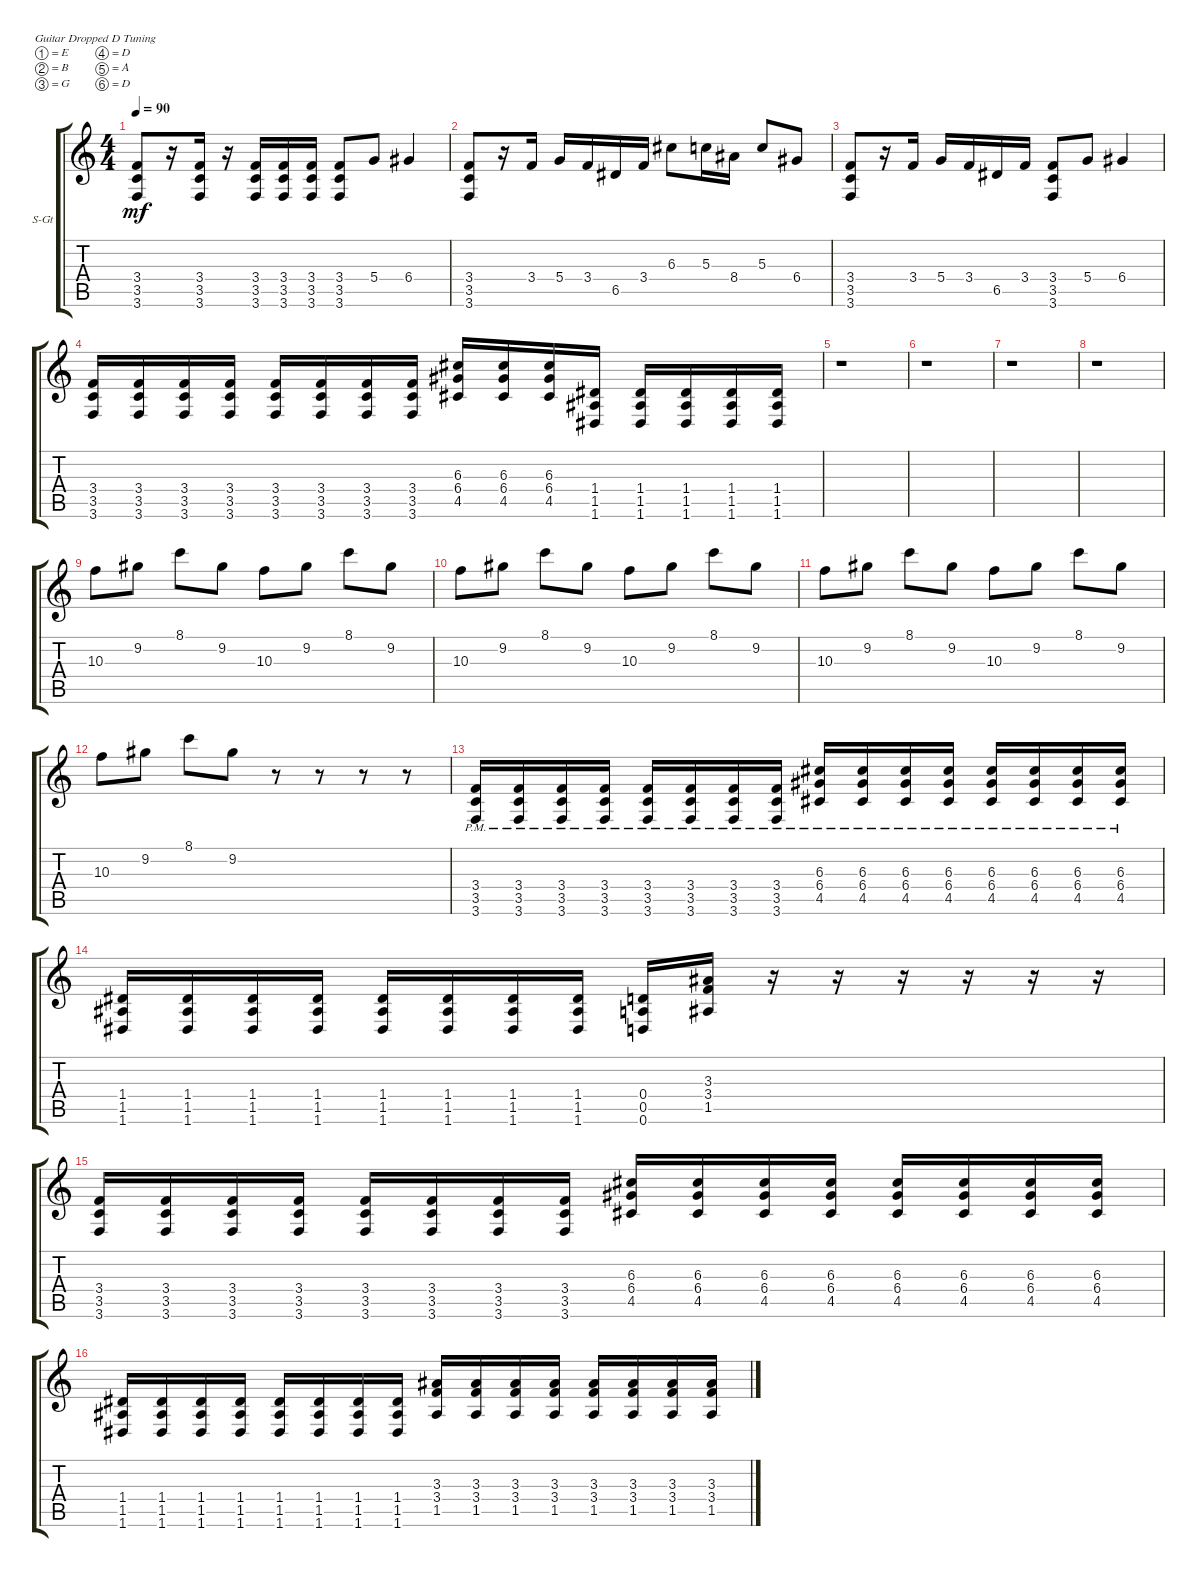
\defaultSystemsLayout 4
\bracketExtendMode groupsimilarinstruments
\firstSystemTrackNameOrientation horizontal
\otherSystemsTrackNameOrientation horizontal
\track ("Steel Guitar" "S-Gt") {instrument acousticguitarsteel}
\staff {score tabs}
\tuning (E4 B3 G3 D3 A2 D2)
\ts (4 4)
\tempo 90
\clef g2
\ks c
(3.6 3.5 3.4).8{dy mf} r.16 (3.6 3.5 3.4).16 r.16 (3.6 3.5 3.4).16 (3.4 3.5 3.6).16 (3.6 3.5 3.4).16 (3.5 3.6 3.4).8 5.4.8 6.4.4 |
(3.6 3.5 3.4).8 r.16 3.4.16 5.4.16 3.4.16 6.5.16 3.4.16 6.3.8 5.3.16 8.4.16 5.3.8 6.4.8 |
(3.6 3.5 3.4).8 r.16 3.4.16 5.4.16 3.4.16 6.5.16 3.4.16 (3.4 3.5 3.6).8 5.4.8 6.4.4 |
(3.6 3.5 3.4).16 (3.6 3.5 3.4).16 (3.6 3.5 3.4).16 (3.6 3.5 3.4).16 (3.4 3.5 3.6).16 (3.4 3.5 3.6).16 (3.4 3.5 3.6).16 (3.4 3.5 3.6).16 (4.5 6.4 6.3).16 (4.5 6.4 6.3).16 (4.5 6.4 6.3).16 (1.6 1.5 1.4).16 (1.4 1.5 1.6).16 (1.4 1.5 1.6).16 (1.4 1.5 1.6).16 (1.4 1.5 1.6).16 |
r.1 |
r.1 |
r.1 |
r.1 |
10.3.8 9.2.8 8.1.8 9.2.8 10.3.8 9.2.8 8.1.8 9.2.8 |
10.3.8 9.2.8 8.1.8 9.2.8 10.3.8 9.2.8 8.1.8 9.2.8 |
10.3.8 9.2.8 8.1.8 9.2.8 10.3.8 9.2.8 8.1.8 9.2.8 |
10.3.8 9.2.8 8.1.8 9.2.8 r.8 r.8 r.8 r.8 |
(3.6{pm} 3.5{pm} 3.4).16 (3.6{pm} 3.5{pm} 3.4).16 (3.6{pm} 3.5{pm} 3.4).16 (3.6{pm} 3.5{pm} 3.4).16 (3.6{pm} 3.5{pm} 3.4).16 (3.6{pm} 3.5{pm} 3.4).16 (3.6{pm} 3.5{pm} 3.4).16 (3.6{pm} 3.5{pm} 3.4).16 (4.5{pm} 6.4{pm} 6.3{pm}).16 (4.5{pm} 6.4{pm} 6.3{pm}).16 (4.5{pm} 6.4{pm} 6.3{pm}).16 (4.5{pm} 6.4{pm} 6.3{pm}).16 (4.5{pm} 6.4{pm} 6.3{pm}).16 (4.5{pm} 6.4{pm} 6.3{pm}).16 (4.5{pm} 6.4{pm} 6.3{pm}).16 (4.5{pm} 6.4{pm} 6.3{pm}).16 |
(1.6 1.5 1.4).16 (1.6 1.5 1.4).16 (1.6 1.5 1.4).16 (1.6 1.5 1.4).16 (1.6 1.5 1.4).16 (1.6 1.5 1.4).16 (1.6 1.5 1.4).16 (1.6 1.5 1.4).16 (0.6 0.5 0.4).16 (1.5 3.4 3.3).16 r.16 r.16 r.16 r.16 r.16 r.16 |
(3.6 3.5 3.4).16 (3.6 3.5 3.4).16 (3.6 3.5 3.4).16 (3.6 3.5 3.4).16 (3.6 3.5 3.4).16 (3.6 3.5 3.4).16 (3.6 3.5 3.4).16 (3.6 3.5 3.4).16 (4.5 6.3 6.4).16 (4.5 6.4 6.3).16 (4.5 6.4 6.3).16 (4.5 6.4 6.3).16 (4.5 6.4 6.3).16 (4.5 6.4 6.3).16 (4.5 6.4 6.3).16 (4.5 6.4 6.3).16 |
(1.6 1.5 1.4).16 (1.6 1.5 1.4).16 (1.6 1.5 1.4).16 (1.6 1.5 1.4).16 (1.6 1.5 1.4).16 (1.6 1.5 1.4).16 (1.6 1.5 1.4).16 (1.6 1.5 1.4).16 (1.5 3.4 3.3).16 (1.5 3.4 3.3).16 (1.5 3.4 3.3).16 (1.5 3.4 3.3).16 (1.5 3.4 3.3).16 (1.5 3.4 3.3).16 (1.5 3.4 3.3).16 (1.5 3.4 3.3).16
